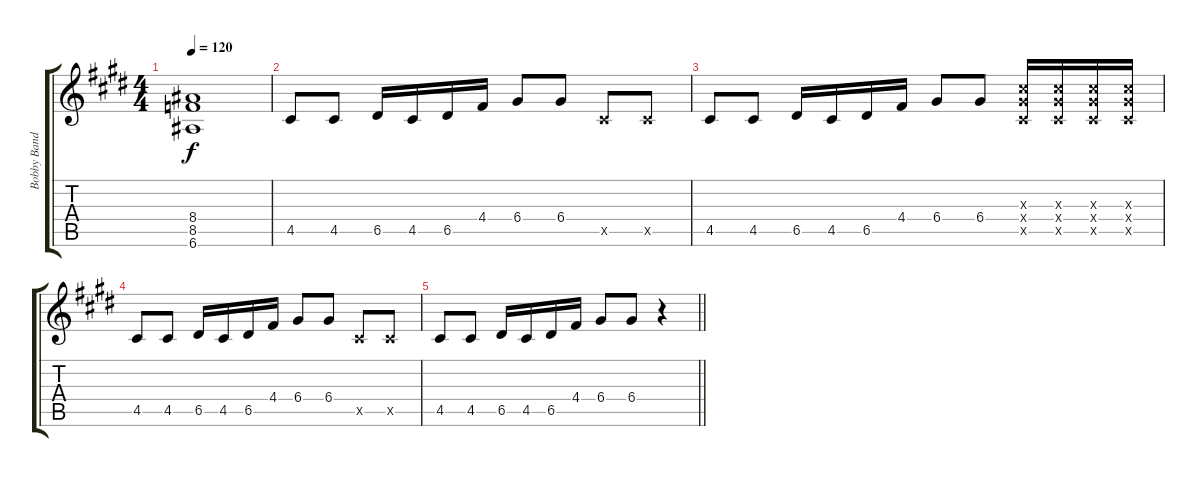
\track ("Bobby Bandiera (Rhythm Guitar)" "Bobby Band") {instrument distortionguitar}
\staff {score tabs}
\tuning (E4 B3 G3 D3 A2 E2) {hide}
\ts (4 4)
\tempo 120
\clef g2
\ks c#minor
(8.4 8.5 6.6).1{dy f} |
4.5.8 4.5.8 6.5.16 4.5.16 6.5.16 4.4.16 6.4.8 6.4.8 4.5{x}.8 4.5{x}.8 |
4.5.8 4.5.8 6.5.16 4.5.16 6.5.16 4.4.16 6.4.8 6.4.8 (6.3{x} 6.4{x} 4.5{x}).16 (6.3{x} 6.4{x} 4.5{x}).16 (6.3{x} 6.4{x} 4.5{x}).16 (6.3{x} 6.4{x} 4.5{x}).16 |
4.5.8 4.5.8 6.5.16 4.5.16 6.5.16 4.4.16 6.4.8 6.4.8 4.5{x}.8 4.5{x}.8 |
\barLineRight lightlight
4.5.8 4.5.8 6.5.16 4.5.16 6.5.16 4.4.16 6.4.8 6.4.8 r.4
